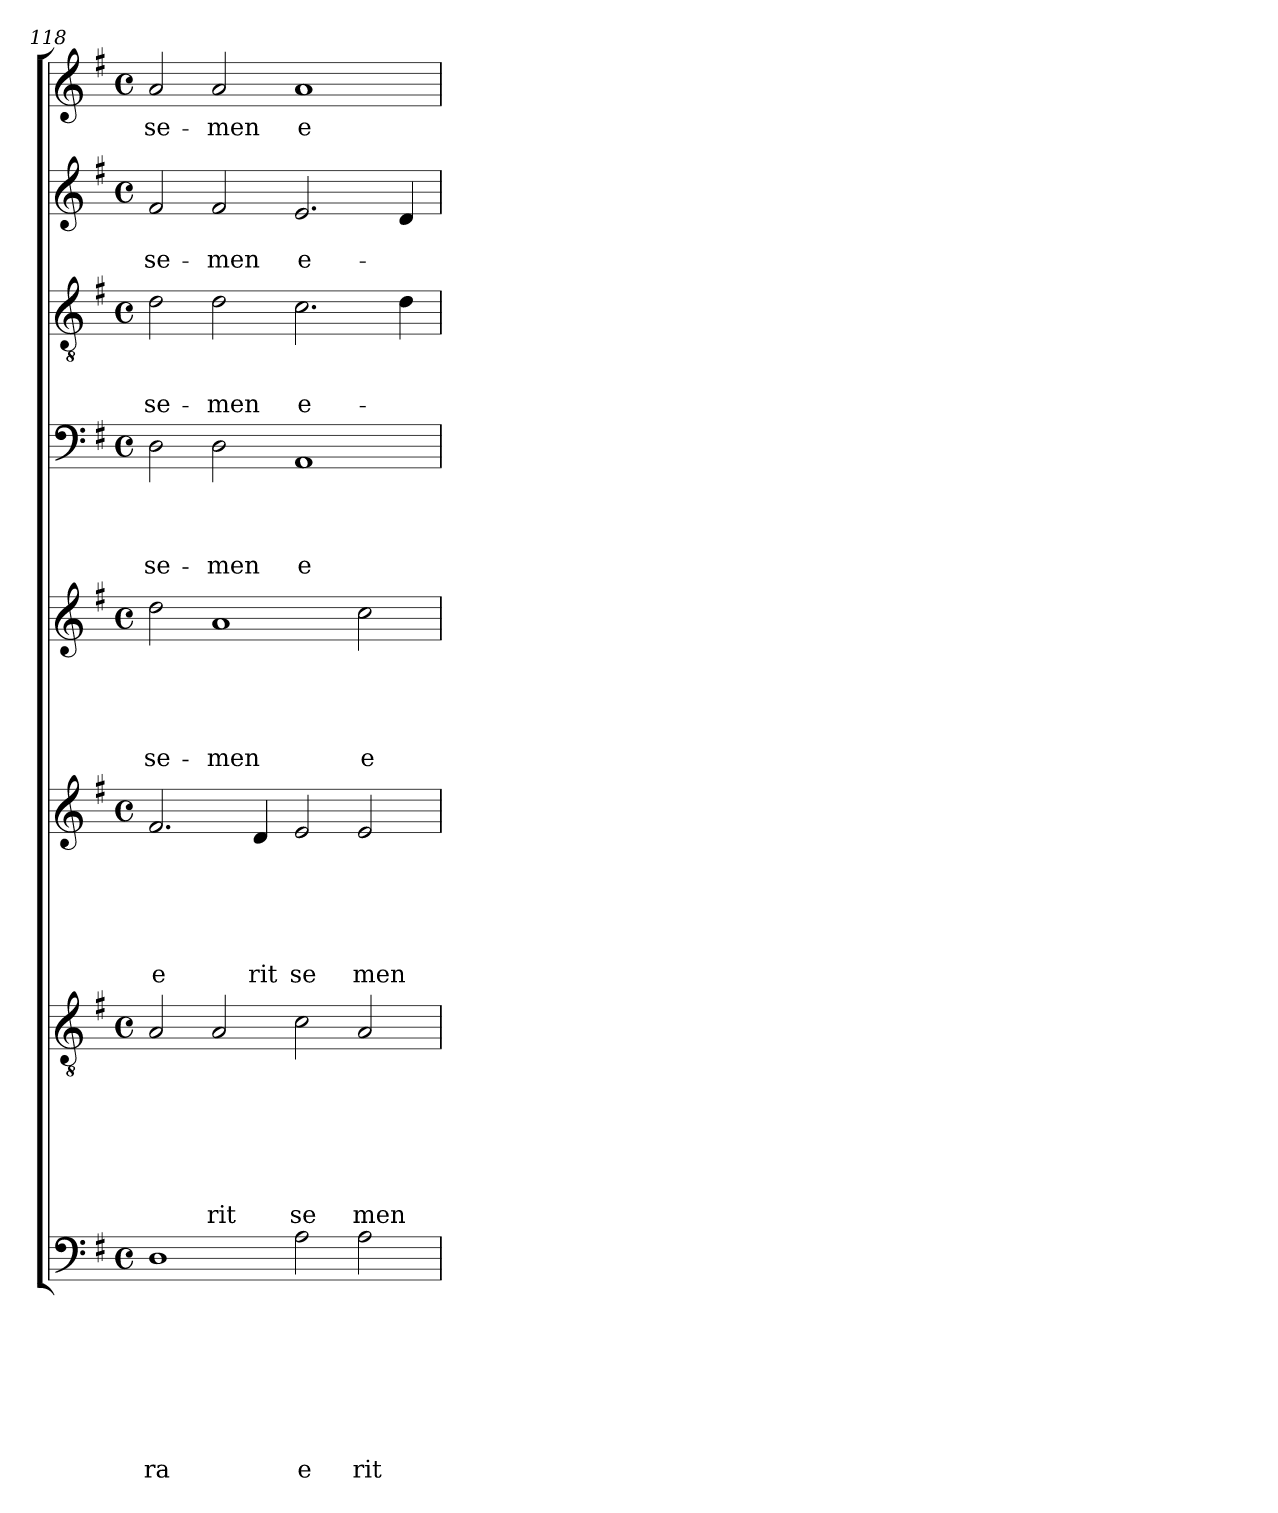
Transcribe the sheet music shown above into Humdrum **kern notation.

**kern	**text	**text	**text	**text	**text	**text	**text	**text	**kern	**text	**text	**text	**text	**text	**text	**text	**kern	**text	**text	**text	**text	**text	**text	**kern	**text	**text	**text	**text	**text	**kern	**text	**text	**text	**text	**kern	**text	**text	**text	**kern	**text	**text	**kern	**text
*part8	*part8	*part8	*part8	*part8	*part8	*part8	*part8	*part8	*part7	*part7	*part7	*part7	*part7	*part7	*part7	*part7	*part6	*part6	*part6	*part6	*part6	*part6	*part6	*part5	*part5	*part5	*part5	*part5	*part5	*part4	*part4	*part4	*part4	*part4	*part3	*part3	*part3	*part3	*part2	*part2	*part2	*part1	*part1
*staff8	*staff8	*staff8	*staff8	*staff8	*staff8	*staff8	*staff8	*staff8	*staff7	*staff7	*staff7	*staff7	*staff7	*staff7	*staff7	*staff7	*staff6	*staff6	*staff6	*staff6	*staff6	*staff6	*staff6	*staff5	*staff5	*staff5	*staff5	*staff5	*staff5	*staff4	*staff4	*staff4	*staff4	*staff4	*staff3	*staff3	*staff3	*staff3	*staff2	*staff2	*staff2	*staff1	*staff1
*clefF4	*	*	*	*	*	*	*	*	*clefGv2	*	*	*	*	*	*	*	*clefG2	*	*	*	*	*	*	*clefG2	*	*	*	*	*	*clefF4	*	*	*	*	*clefGv2	*	*	*	*clefG2	*	*	*clefG2	*
*k[f#]	*	*	*	*	*	*	*	*	*k[f#]	*	*	*	*	*	*	*	*k[f#]	*	*	*	*	*	*	*k[f#]	*	*	*	*	*	*k[f#]	*	*	*	*	*k[f#]	*	*	*	*k[f#]	*	*	*k[f#]	*
*G:	*	*	*	*	*	*	*	*	*G:	*	*	*	*	*	*	*	*G:	*	*	*	*	*	*	*G:	*	*	*	*	*	*G:	*	*	*	*	*G:	*	*	*	*G:	*	*	*G:	*
*M4/4	*	*	*	*	*	*	*	*	*M4/4	*	*	*	*	*	*	*	*M4/4	*	*	*	*	*	*	*M4/4	*	*	*	*	*	*M4/4	*	*	*	*	*M4/4	*	*	*	*M4/4	*	*	*M4/4	*
*met(c)	*	*	*	*	*	*	*	*	*met(c)	*	*	*	*	*	*	*	*met(c)	*	*	*	*	*	*	*met(c)	*	*	*	*	*	*met(c)	*	*	*	*	*met(c)	*	*	*	*met(c)	*	*	*met(c)	*
=118	=118	=118	=118	=118	=118	=118	=118	=118	=118	=118	=118	=118	=118	=118	=118	=118	=118	=118	=118	=118	=118	=118	=118	=118	=118	=118	=118	=118	=118	=118	=118	=118	=118	=118	=118	=118	=118	=118	=118	=118	=118	=118	=118
!	!	!	!	!	!	!	!	!LO:LY:b	!	!	!	!	!	!	!	!	!	!	!	!	!	!	!LO:LY:b	!	!	!	!	!	!LO:LY:b	!	!	!	!	!LO:LY:b	!	!	!	!LO:LY:b	!	!	!LO:LY:b	!	!LO:LY:b
1D	.	.	.	.	.	.	.	ra	2A/	.	.	.	.	.	.	.	2.f#/	.	.	.	.	.	e	2dd\	.	.	.	.	se-	2D\	.	.	.	se-	2d\	.	.	se-	2f#/	.	se-	2a/	se-
!	!	!	!	!	!	!	!	!	!	!	!	!	!	!	!	!LO:LY:b	!	!	!	!	!	!	!	!	!	!	!	!	!LO:LY:b	!	!	!	!	!LO:LY:b	!	!	!	!LO:LY:b	!	!	!LO:LY:b	!	!LO:LY:b
.	.	.	.	.	.	.	.	.	2A/	.	.	.	.	.	.	rit	.	.	.	.	.	.	.	1a	.	.	.	.	-men	2D\	.	.	.	-men	2d\	.	.	-men	2f#/	.	-men	2a/	-men
!	!	!	!	!	!	!	!	!	!	!	!	!	!	!	!	!	!	!	!	!	!	!	!LO:LY:b	!	!	!	!	!	!	!	!	!	!	!	!	!	!	!	!	!	!	!	!
.	.	.	.	.	.	.	.	.	.	.	.	.	.	.	.	.	4d/	.	.	.	.	.	rit	.	.	.	.	.	.	.	.	.	.	.	.	.	.	.	.	.	.	.	.
!	!	!	!	!	!	!	!	!LO:LY:b	!	!	!	!	!	!	!	!LO:LY:b	!	!	!	!	!	!	!LO:LY:b	!	!	!	!	!	!	!	!	!	!	!LO:LY:b	!	!	!	!LO:LY:b	!	!	!LO:LY:b	!	!LO:LY:b
2A\	.	.	.	.	.	.	.	e	2c\	.	.	.	.	.	.	se	2e/	.	.	.	.	.	se	.	.	.	.	.	.	1AA	.	.	.	e-	2.c\	.	.	e-	2.e/	.	e-	1a	e-
!	!	!	!	!	!	!	!	!LO:LY:b	!	!	!	!	!	!	!	!LO:LY:b	!	!	!	!	!	!	!LO:LY:b	!	!	!	!	!	!LO:LY:b	!	!	!	!	!	!	!	!	!	!	!	!	!	!
2A\	.	.	.	.	.	.	.	rit	2A/	.	.	.	.	.	.	men	2e/	.	.	.	.	.	men	2cc\	.	.	.	.	e-	.	.	.	.	.	.	.	.	.	.	.	.	.	.
.	.	.	.	.	.	.	.	.	.	.	.	.	.	.	.	.	.	.	.	.	.	.	.	.	.	.	.	.	.	.	.	.	.	.	4d\	.	.	.	4d/	.	.	.	.
=	=	=	=	=	=	=	=	=	=	=	=	=	=	=	=	=	=	=	=	=	=	=	=	=	=	=	=	=	=	=	=	=	=	=	=	=	=	=	=	=	=	=	=
*-	*-	*-	*-	*-	*-	*-	*-	*-	*-	*-	*-	*-	*-	*-	*-	*-	*-	*-	*-	*-	*-	*-	*-	*-	*-	*-	*-	*-	*-	*-	*-	*-	*-	*-	*-	*-	*-	*-	*-	*-	*-	*-	*-
